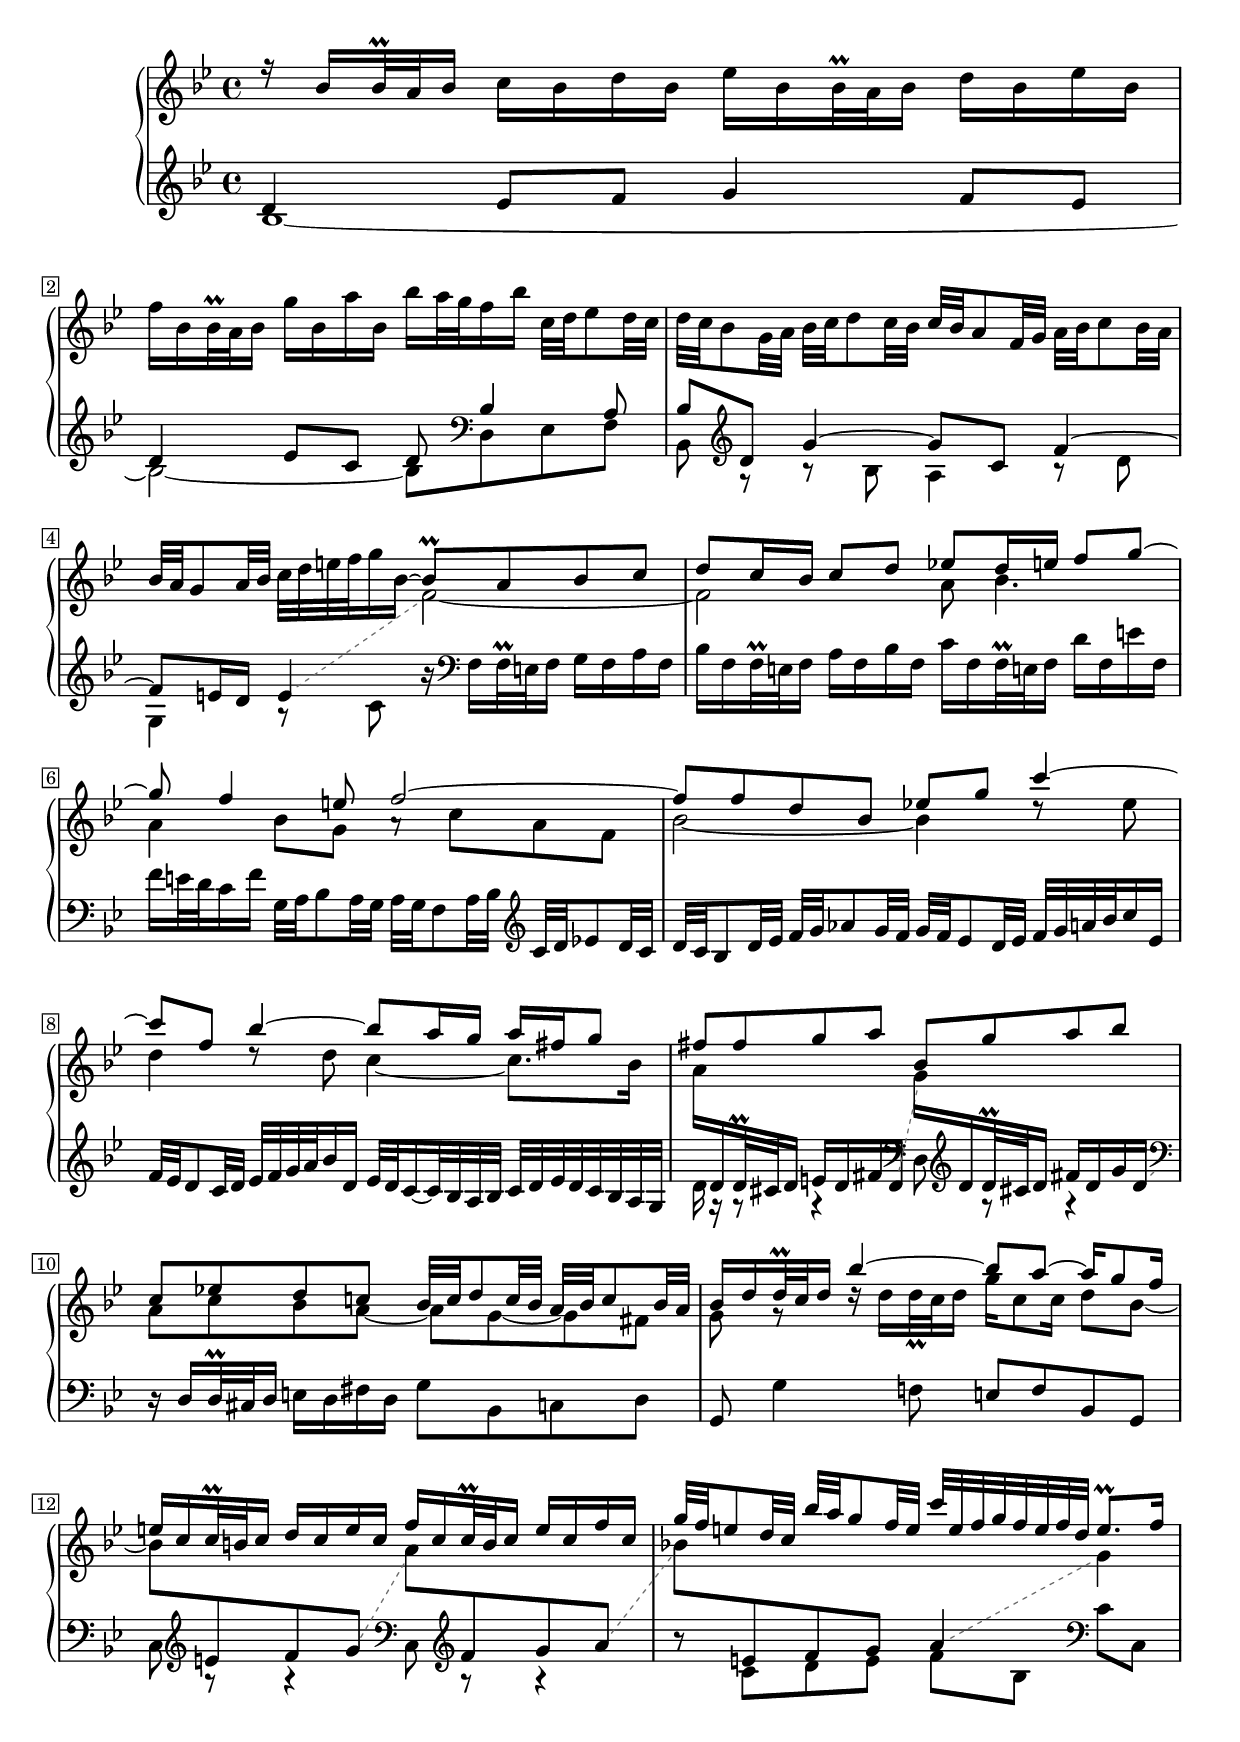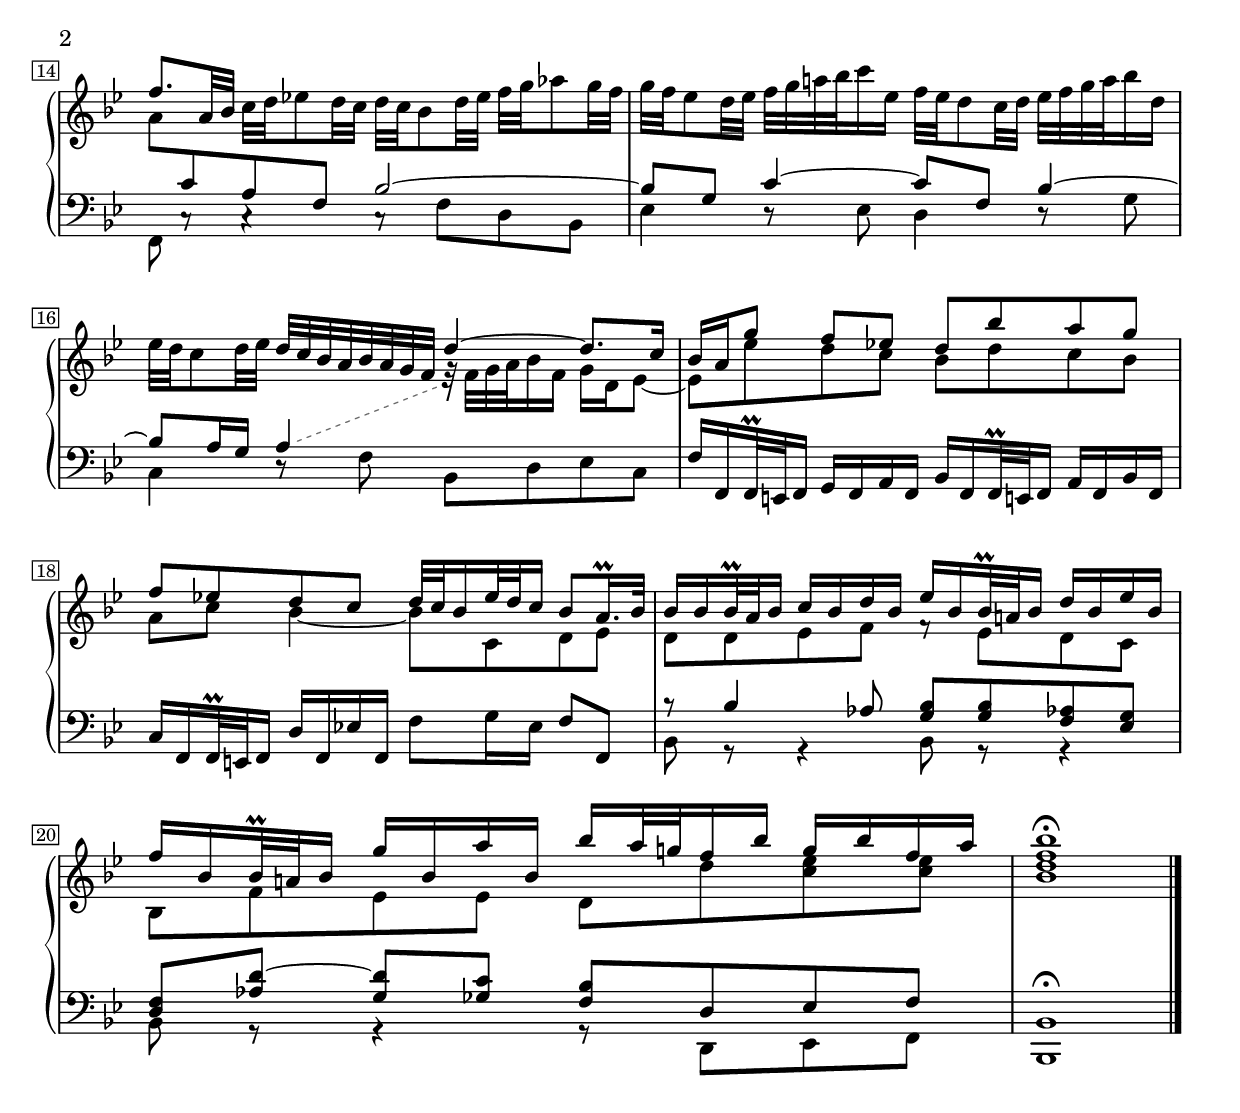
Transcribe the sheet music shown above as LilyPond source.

Global = {
  \key bes \major
  \time 4/4
  \include "../../global.ly"
}

greyTextColor = #(x11-color "dimgray")

staffLower = { \change Staff = "lower" }
staffUpper = { \change Staff = "upper" }

Soprano = \context Voice = "one" \relative c'' {
  \voiceOne
  \stemNeutral
  \showStaffSwitch
  \label #'PartitaIPraeludium
  %1
  | r16 bes[ bes32 \prall a bes16] c bes d bes es[ bes bes32 \prall a bes16] d bes es bes
  | f'[ bes, bes32 \prall a bes16] g' bes, a' bes, bes'[ a32 g f16 bes] c,32[ d es8 d32 c]
  | d32[ c bes8 g32 a] bes[ c d8 c32 bes] c[ bes a8 f32 g] a[ bes c8 bes32 a]
  | bes[ a g8 a32 bes] c[ d e f g16 bes,]~ \stemUp bes8^\prall a bes c
  %5
  | d c16 bes c8 d es d16 e f8 g~
  | g f4 e8 f2~
  | f8 f d bes es g c4~
  | c8 f, bes4~ bes8 a16 g a fis g8
  | fis fis g a bes, g' a bes
    \break
  %10
  | c, ees! d c bes32[ c d8 c32 bes] a[ bes c8 bes32 a]
  | bes16[ d d32^\prall c d16] bes'4~ bes8 a~ a16 g8 f16
  | e[ c c32 \prall b c16] d c e c f[ c c32 \prall b c16] e c f c
  | g'32[ f e8 d32 c] bes'[ a g8 f32 e] c'[ e, f g f e f d] e8. \prall f16
  | f8. a,32 bes \stemNeutral c[ d es8 d32 c] d[ c bes8 d32 es] f[ g aes8 g32 f]
  %15
  | g[ f es8 d32 es] f[ g a bes c16 es,] f32[ es d8 c32 d] es[ f g a bes16 d,]
  | es32[ d c8 d32 es] d[ c bes a bes a g f] \stemUp d'4~ d8. c16
  | bes16 a g'8 f es d bes' a g
  | f ees! d c d32[ c bes16 es32 d c16] bes8 a16. \prall bes32
  | bes16[ bes bes32 \prall a bes16] c bes d bes es[ bes bes32 \prall a bes16] d bes es bes
  %20
  | f'[ bes, bes32 \prall a bes16] g' bes, a' bes, bes'[ a32 g f16 bes] g bes f a
  | bes1\fermata
    \fine
}

Alto = \context Voice = "two" \relative c' {
  \voiceTwo
  \stemDown
  \override Rest.staff-position = #0
  \override VoiceFollower.color = \greyTextColor
  \override VoiceFollower.style = #'dashed-line
  \showStaffSwitch\tieUp
  %1
  | \staffLower\stemUp
    d4 es8 f g4 f8 es
  | d4 ees8[ c] d \clef bass bes4 a8
  | bes8 \clef treble d g4~ g8 c, f4~
  | f8 e16 d e4 \staffUpper\stemDown\tieDown f2~
  %5
  | f2 a8 bes4.
  | a4 bes8 g a\rest c a f
  | bes2~ bes4 d8\rest es
  | d4 d8\rest d8 c4~ c8. bes16
  | \hideStaffSwitch a16[ \staffLower\stemUp d, d32^\prall cis d16] e d fis \showStaffSwitch d
    \clef bass \staffUpper\stemDown
    g[ \hideStaffSwitch \staffLower\stemUp \clef treble d d32^\prall cis d16] fis d g \showStaffSwitch d
  %10
  | \staffUpper\stemDown a'8 c bes a~ a g~ g fis
  | g g \rest d'16 \rest d[ d32\prall c d16] g16 c,8 c16 d8 bes~
  | \hideStaffSwitch bes \staffLower\stemUp \clef treble e, f \showStaffSwitch g
    \clef bass \staffUpper\stemDown a \hideStaffSwitch \staffLower\stemUp \clef treble f g a \showStaffSwitch
  | \staffUpper\stemDown bes \hideStaffSwitch \staffLower\stemUp e, f g a4
    \showStaffSwitch \staffUpper\stemDown g
  | a8 \hideStaffSwitch \staffLower\stemUp\tieUp c, a f bes2~
  %15
  | bes8 g c4~ c8 f, bes4~
  | bes8 a16 g \showStaffSwitch a4 \staffUpper\stemDown\tieDown es'32 \rest f[ g a bes16 f] g d es8~
  | es es' d c bes d c bes
  | a c bes4~ bes8 c, d es
  | d d es f f \rest es d c
  %20
  | bes f' es es d d' <c es> <c es>
  | <bes d f>1
}

Tenor = \context Voice = "three" \relative c' {
  \voiceThree
  \stemUp
  \override Rest.staff-position = #0
  %1
  | s1*18
  | b8\rest bes4 aes8 <g bes> q <f aes> <ees g>
  %20
  | <d f>[ <aes' d>~] <g d'> <ges c> <f bes> d ees f
  | bes,1\fermata
}

Bass = \context Voice = "four" \relative c' {
  \voiceFour
  \stemDown\tieDown
  \override MultiMeasureRest.staff-position = #0
  \override Rest.staff-position = #0
  %1
  | \clef treble
    bes1~
  | bes2~ bes8 \clef bass d, es f
  | bes, \clef treble g'\rest b\rest bes a4 b8\rest d
  | g,4 a8\rest c r16 \stemNeutral \clef bass f,[ f32^\prall e f16] g f a f
  %5
  | bes[ f f32^\prall e f16] a f bes f c'[ f, f32^\prall e f16] d' f, e' f,
  | f'[ e32 d c16 f] g,32[ a bes8 a32 g] a[ g f8 a32 bes] \clef treble c[ d es8 d32 c]
  | d[ c bes8 d32 es] f[ g aes8 g32 f] g[ f es8 d32 es] f[ g a bes c16 es,]
  | f32[ es d8 c32 d] es[ f g a bes16 d,] es32[ d c16_~ c32 bes a bes] c[ d es d c bes a g]
  | \stemDown d'16 g,\rest g8\rest g4\rest \clef bass d8 g\rest g4\rest
  %10
  | \clef bass \stemNeutral r16 d d32^\prall cis d16 e d fis d g8 bes, c d
  | g, g'4 f8 e f bes, g
  | \stemDown c a'\rest a4\rest c,8 a'\rest a4\rest
  | r8 c d e f[ bes,] \clef bass c c,
  | f, c'\rest c4\rest c8\rest f d bes
  %15
  | es4 r8 es d4 r8 g
  | \stemDown c,4 r8 f bes, d es c
  | \stemNeutral f16[ f, f32^\prall e f16] g f a f bes[ f f32^\prall e f16] a f bes f
  | c'[ f, f32^\prall e f16] d' f, ees' f, f'8 g16 es f8 f,
  | \stemDown bes g\rest g4\rest bes8 g\rest g4\rest
  %20
  | bes8 g\rest g4\rest g8\rest d ees f
  | bes,1
    \fine
}

\score {
  \new PianoStaff
  <<
    \accidentalStyle Score.piano
    \context Staff = "upper" <<
      \set Staff.midiInstrument = #"acoustic grand"
      \Global
      \clef treble
      \Soprano
      \Alto
    >>
    \context Staff = "lower" <<
      \set Staff.midiInstrument = #"acoustic grand"
      \Global
      \clef bass
      \Tenor
      \Bass
    >>
  >>
  \header {
    composer = ##f % "Johann Sebastian @composer_lastnam@"
    opus = ##f % "BWV 825"
    title = \markup {
      \fill-line {
        \center-column {
          \line \abs-fontsize #18 \caps {
            "Partita I"
          }
        }
      }
    }
    subtitle = \markup { "Praeludium" }
  }
  \layout {
    \context {
      \PianoStaff
      \override Parentheses.font-size = #-2
      \override TextScript.font-shape = #'italic
      \override TextScript.font-size = #-1
    }
  }
  \midi {
    \tempo 4 = 56
  }
}
